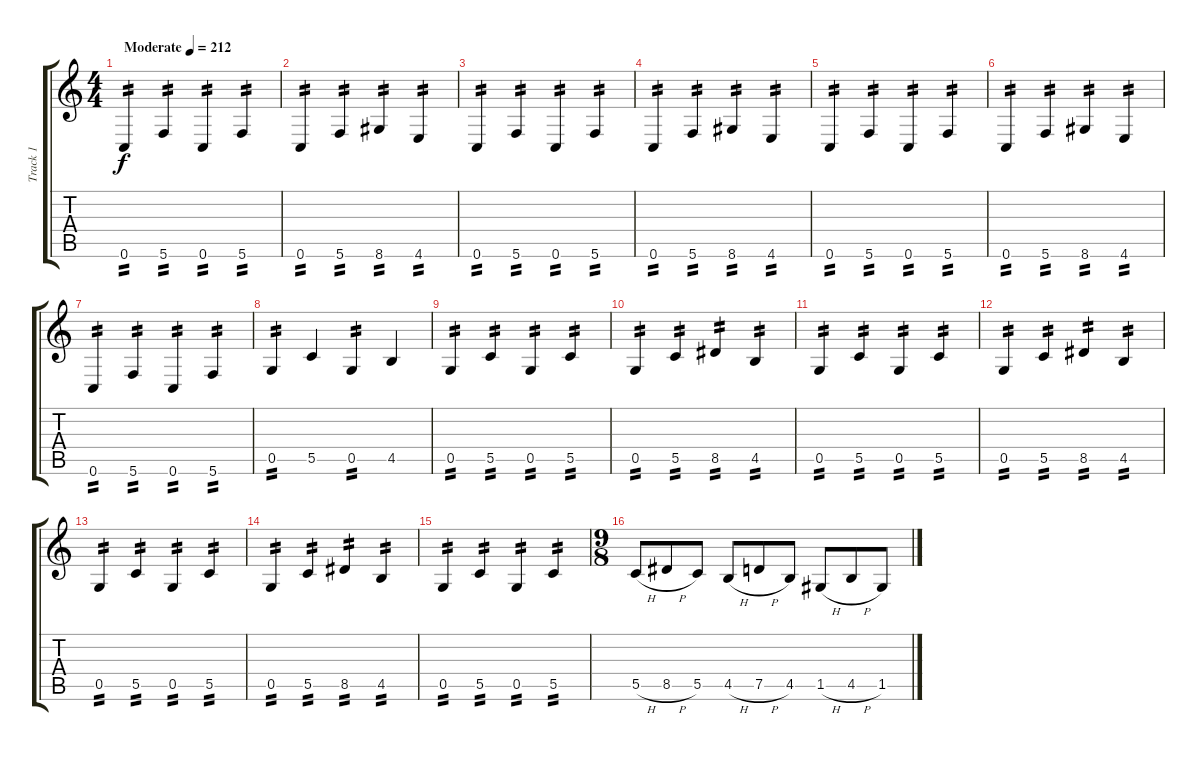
\track ("Track 1" "Track 1") {instrument distortionguitar}
\staff {score tabs}
\tuning (D4 A3 F3 C3 G2 C2) {hide}
\ts (4 4)
\tempo (212 "Moderate")
\clef g2
\ks c
0.6.4{tp 2 dy f instrument distortionguitar} 5.6.4{tp 2} 0.6.4{tp 2} 5.6.4{tp 2} |
0.6.4{tp 2} 5.6.4{tp 2} 8.6.4{tp 2} 4.6.4{tp 2} |
0.6.4{tp 2} 5.6.4{tp 2} 0.6.4{tp 2} 5.6.4{tp 2} |
0.6.4{tp 2} 5.6.4{tp 2} 8.6.4{tp 2} 4.6.4{tp 2} |
0.6.4{tp 2} 5.6.4{tp 2} 0.6.4{tp 2} 5.6.4{tp 2} |
0.6.4{tp 2} 5.6.4{tp 2} 8.6.4{tp 2} 4.6.4{tp 2} |
0.6.4{tp 2} 5.6.4{tp 2} 0.6.4{tp 2} 5.6.4{tp 2} |
0.5.4{tp 2} 5.5.4 0.5.4{tp 2} 4.5.4 |
0.5.4{tp 2} 5.5.4{tp 2} 0.5.4{tp 2} 5.5.4{tp 2} |
0.5.4{tp 2} 5.5.4{tp 2} 8.5.4{tp 2} 4.5.4{tp 2} |
0.5.4{tp 2} 5.5.4{tp 2} 0.5.4{tp 2} 5.5.4{tp 2} |
0.5.4{tp 2} 5.5.4{tp 2} 8.5.4{tp 2} 4.5.4{tp 2} |
0.5.4{tp 2} 5.5.4{tp 2} 0.5.4{tp 2} 5.5.4{tp 2} |
0.5.4{tp 2} 5.5.4{tp 2} 8.5.4{tp 2} 4.5.4{tp 2} |
0.5.4{tp 2} 5.5.4{tp 2} 0.5.4{tp 2} 5.5.4{tp 2} |
\ts (9 8)
5.5{h}.8 8.5{h}.8 5.5.8 4.5{h}.8 7.5{h}.8 4.5.8 1.5{h}.8 4.5{h}.8 1.5.8
